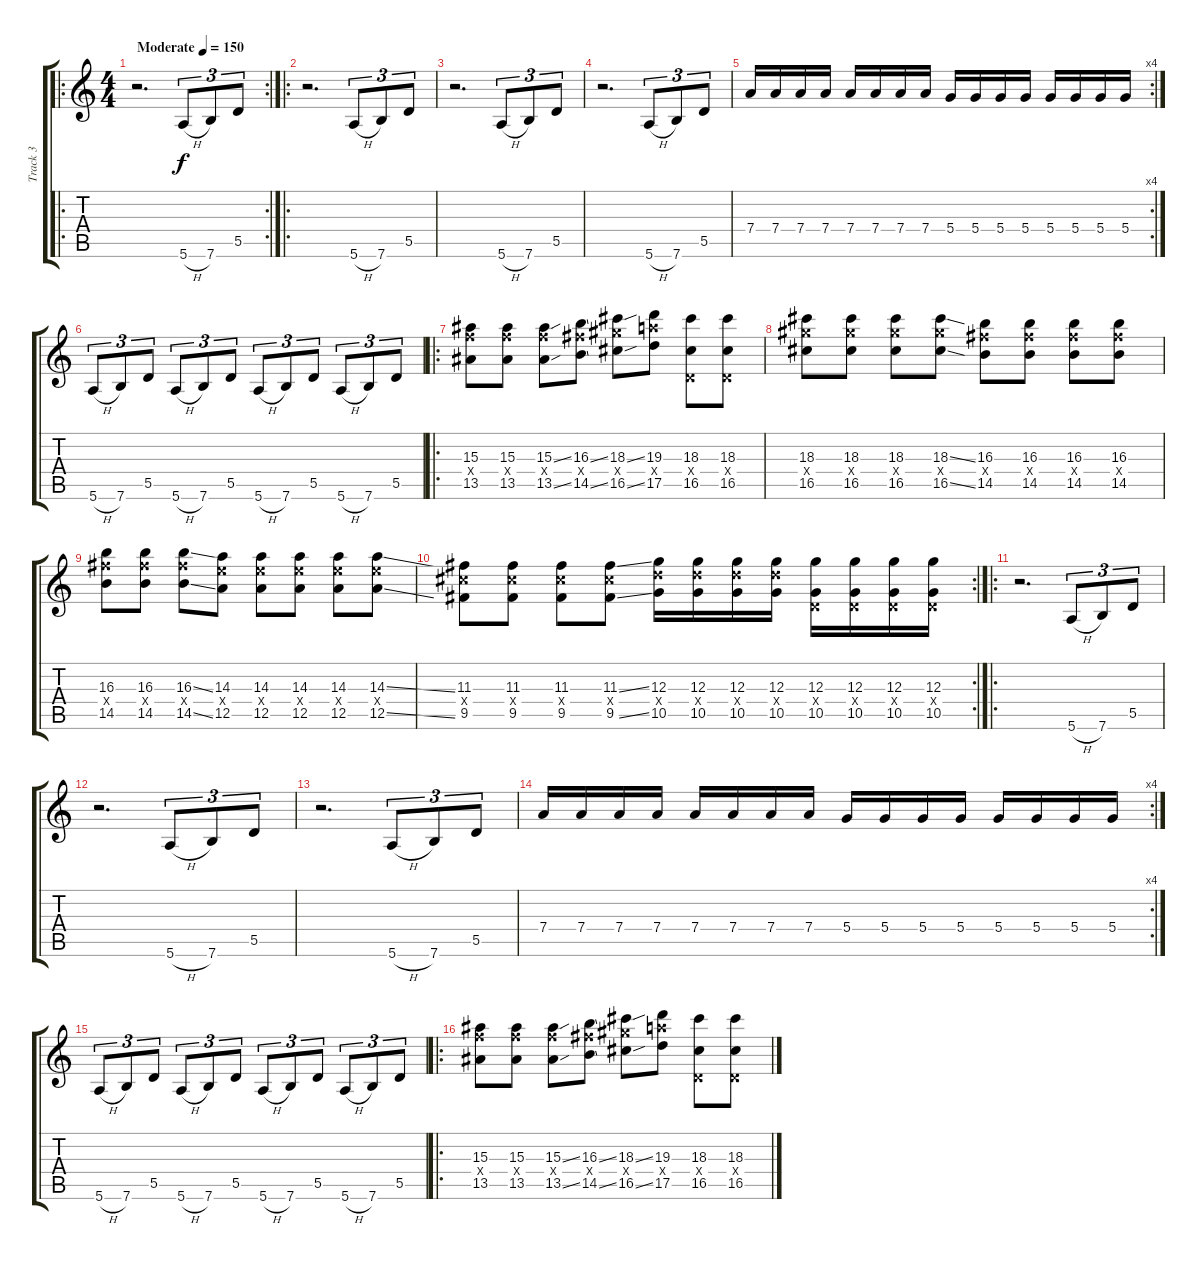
\track ("Track 3" "Track 3") {instrument distortionguitar}
\staff {score tabs}
\tuning (E4 B3 G3 D3 A2 E2) {hide}
\ro
\rc 2
\ts (4 4)
\tempo (150 "Moderate")
\clef g2
\ks c
r.2{d dy f instrument distortionguitar} 5.6{h}.8{tu (3 2)} 7.6.8{tu (3 2)} 5.5.8{tu (3 2)} |
\ro
r.2{d} 5.6{h}.8{tu (3 2)} 7.6.8{tu (3 2)} 5.5.8{tu (3 2)} |
r.2{d} 5.6{h}.8{tu (3 2)} 7.6.8{tu (3 2)} 5.5.8{tu (3 2)} |
r.2{d} 5.6{h}.8{tu (3 2)} 7.6.8{tu (3 2)} 5.5.8{tu (3 2)} |
\rc 4
7.4.16 7.4.16 7.4.16 7.4.16 7.4.16 7.4.16 7.4.16 7.4.16 5.4.16 5.4.16 5.4.16 5.4.16 5.4.16 5.4.16 5.4.16 5.4.16 |
5.6{h}.8{tu (3 2)} 7.6.8{tu (3 2)} 5.5.8{tu (3 2)} 5.6{h}.8{tu (3 2)} 7.6.8{tu (3 2)} 5.5.8{tu (3 2)} 5.6{h}.8{tu (3 2)} 7.6.8{tu (3 2)} 5.5.8{tu (3 2)} 5.6{h}.8{tu (3 2)} 7.6.8{tu (3 2)} 5.5.8{tu (3 2)} |
\ro
(15.3 15.4{x} 13.5).8 (15.3 15.4{x} 13.5).8 (15.3{ss} 15.4{x} 13.5{ss}).8 (16.3{ss} 16.4{x} 14.5{ss}).8 (18.3{ss} 18.4{x} 16.5{ss}).8 (19.3 19.4{x} 17.5).8 (18.3 0.4{x} 16.5).8 (18.3 0.4{x} 16.5).8 |
(18.3 18.4{x} 16.5).8 (18.3 18.4{x} 16.5).8 (18.3 18.4{x} 16.5).8 (18.3{ss} 18.4{x} 16.5{ss}).8 (16.3 16.4{x} 14.5).8 (16.3 16.4{x} 14.5).8 (16.3 16.4{x} 14.5).8 (16.3 16.4{x} 14.5).8 |
(16.3 16.4{x} 14.5).8 (16.3 16.4{x} 14.5).8 (16.3{ss} 16.4{x} 14.5{ss}).8 (14.3 14.4{x} 12.5).8 (14.3 14.4{x} 12.5).8 (14.3 14.4{x} 12.5).8 (14.3 14.4{x} 12.5).8 (14.3{ss} 14.4{x} 12.5{ss}).8 |
\rc 2
(11.3 11.4{x} 9.5).8 (11.3 11.4{x} 9.5).8 (11.3 11.4{x} 9.5).8 (11.3{ss} 11.4{x} 9.5{ss}).8 (12.3 12.4{x} 10.5).16 (12.3 12.4{x} 10.5).16 (12.3 12.4{x} 10.5).16 (12.3 12.4{x} 10.5).16 (12.3 0.4{x} 10.5).16 (12.3 0.4{x} 10.5).16 (12.3 0.4{x} 10.5).16 (12.3 0.4{x} 10.5).16 |
\ro
r.2{d} 5.6{h}.8{tu (3 2)} 7.6.8{tu (3 2)} 5.5.8{tu (3 2)} |
r.2{d} 5.6{h}.8{tu (3 2)} 7.6.8{tu (3 2)} 5.5.8{tu (3 2)} |
r.2{d} 5.6{h}.8{tu (3 2)} 7.6.8{tu (3 2)} 5.5.8{tu (3 2)} |
\rc 4
7.4.16 7.4.16 7.4.16 7.4.16 7.4.16 7.4.16 7.4.16 7.4.16 5.4.16 5.4.16 5.4.16 5.4.16 5.4.16 5.4.16 5.4.16 5.4.16 |
5.6{h}.8{tu (3 2)} 7.6.8{tu (3 2)} 5.5.8{tu (3 2)} 5.6{h}.8{tu (3 2)} 7.6.8{tu (3 2)} 5.5.8{tu (3 2)} 5.6{h}.8{tu (3 2)} 7.6.8{tu (3 2)} 5.5.8{tu (3 2)} 5.6{h}.8{tu (3 2)} 7.6.8{tu (3 2)} 5.5.8{tu (3 2)} |
\ro
(15.3 15.4{x} 13.5).8 (15.3 15.4{x} 13.5).8 (15.3{ss} 15.4{x} 13.5{ss}).8 (16.3{ss} 16.4{x} 14.5{ss}).8 (18.3{ss} 18.4{x} 16.5{ss}).8 (19.3 19.4{x} 17.5).8 (18.3 0.4{x} 16.5).8 (18.3 0.4{x} 16.5).8
